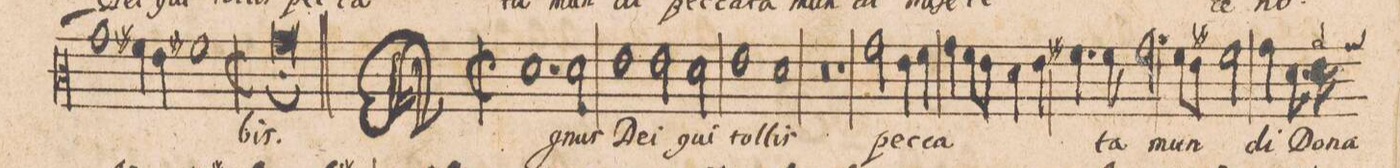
**kern	**text
*I"CANTVS.	*
*clefC3	*
*k[]	*
*met(C|)	*
*M3/1	*
1.g\]	.
4f#X\	.
4e\	.
1f#X\	.
=39-	=39-
*M2/1	*
*met(C|)	*
*mmet(c|)	*
0g\;<	-bis.
=40||	=40||
*M2/1	*
*met(C|)	*
*mmet(c|)	*
1.d\	A-
2d\	-gnus
=41-	=41-
1e\	De-
2e\	-i
2d\	qui
=42-	=42-
1e\	tol-
1d\	-lis
=43-	=43-
0r	.
=44-	=44-
1r	.
2g\	pec-
4e\	-ca-
4f\	.
=45-	=45-
4g\	.
8f\L	.
8e\J	.
4d\	.
4e\	.
4.f#X\	.
8f#\	-ta
2.g\	mun-
=46-	=46-
8f\L	.
8e\J	.
2f#X\	.
4g\	-di
8.d\	Do-
*custos:g	*
16d\	-na
*-	*-
